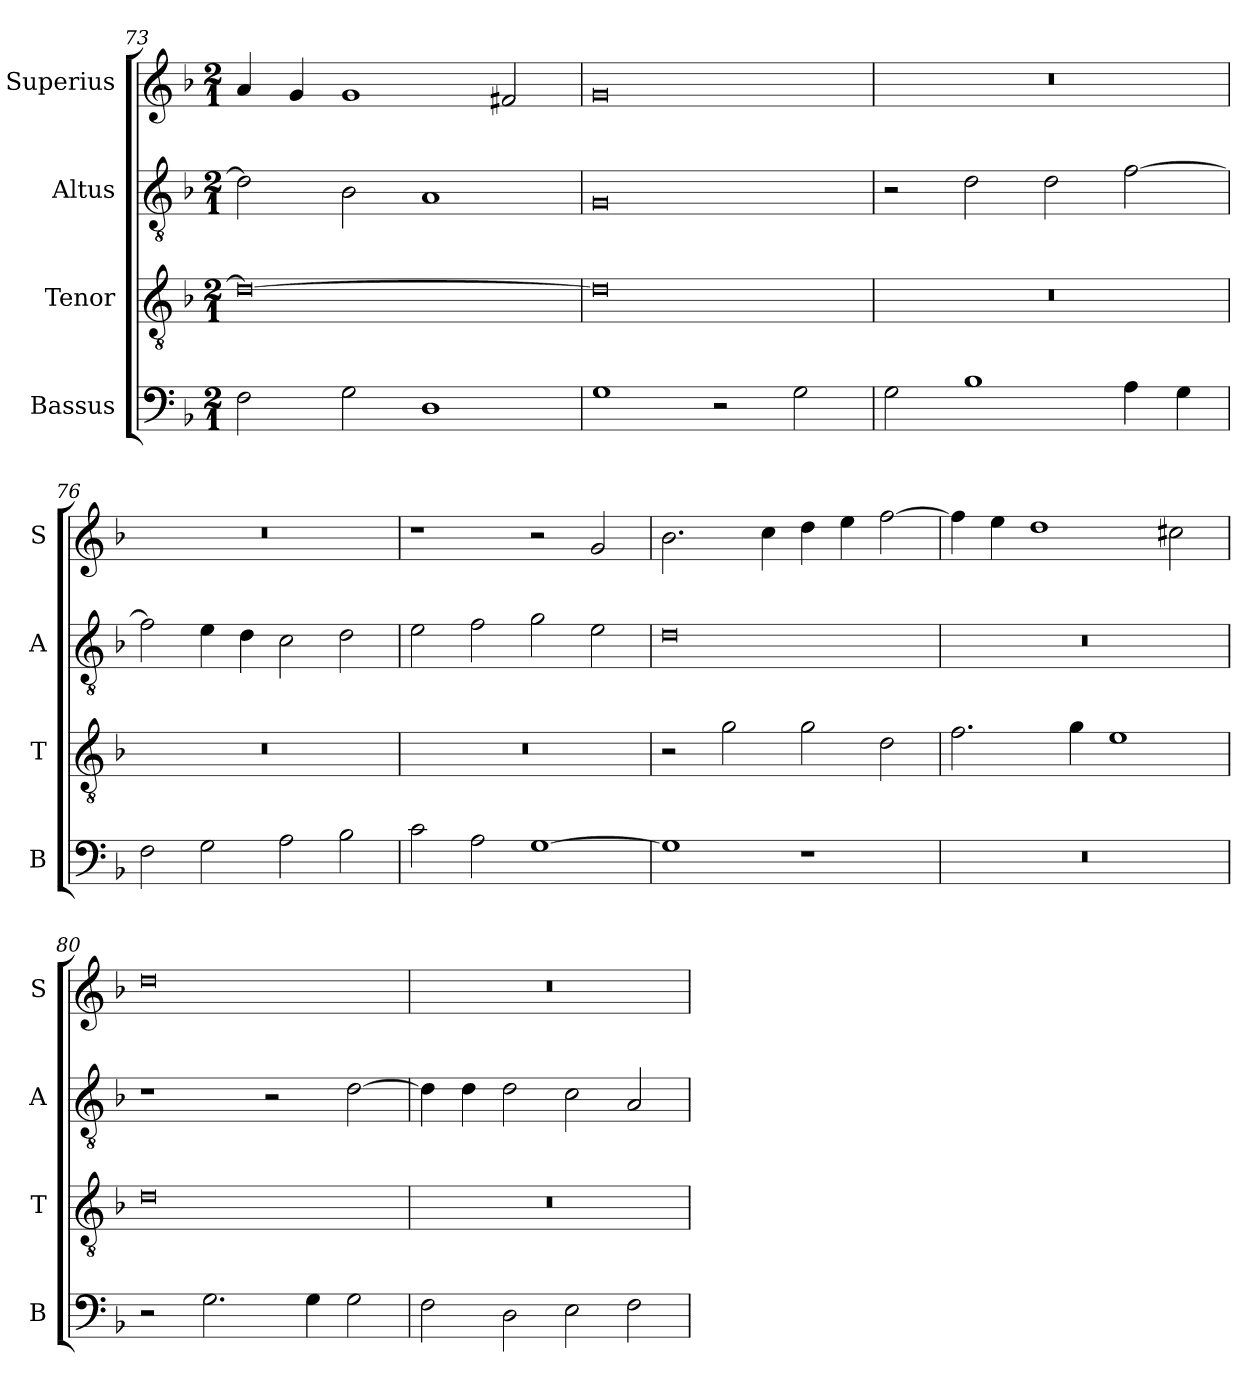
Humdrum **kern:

**kern	**kern	**kern	**kern
*part4	*part3	*part2	*part1
*staff4	*staff3	*staff2	*staff1
*I"Bassus	*I"Tenor	*I"Altus	*I"Superius
*I'B	*I'T	*I'A	*I'S
*clefF4	*clefGv2	*clefGv2	*clefG2
*k[b-]	*k[b-]	*k[b-]	*k[b-]
*M2/1	*M2/1	*M2/1	*M2/1
=73	=73	=73	=73
2F\	0d_	2d\]	4a/
.	.	.	4g/
2G\	.	2B-\	1g
1D	.	1A	.
.	.	.	2f#X/
=74	=74	=74	=74
1G	0d]	0G	0g
2r	.	.	.
2G\	.	.	.
=75	=75	=75	=75
2G\	0r	2r	0r
1B-	.	2d\	.
.	.	2d\	.
4A\	.	[2f\	.
4G\	.	.	.
=76	=76	=76	=76
2F\	0r	2f\]	0r
2G\	.	4e\	.
.	.	4d\	.
2A\	.	2c\	.
2B-\	.	2d\	.
=77	=77	=77	=77
2c\	0r	2e\	1r
2A\	.	2f\	.
[1G	.	2g\	2r
.	.	2e\	2g/
=78	=78	=78	=78
1G]	2r	0d	2.b-\
.	2g\	.	.
.	.	.	4cc\
1r	2g\	.	4dd\
.	.	.	4ee\
.	2d\	.	[2ff\
=79	=79	=79	=79
0r	2.f\	0r	4ff\]
.	.	.	4ee\
.	.	.	1dd
.	4g\	.	.
.	1e	.	.
.	.	.	2cc#X\
=80	=80	=80	=80
2r	0d	1r	0dd
2.G\	.	.	.
.	.	2r	.
4G\	.	.	.
2G\	.	[2d\	.
=81	=81	=81	=81
2F\	0r	4d\]	0r
.	.	4d\	.
2D\	.	2d\	.
2E\	.	2c\	.
2F\	.	2A/	.
=	=	=	=
*-	*-	*-	*-
